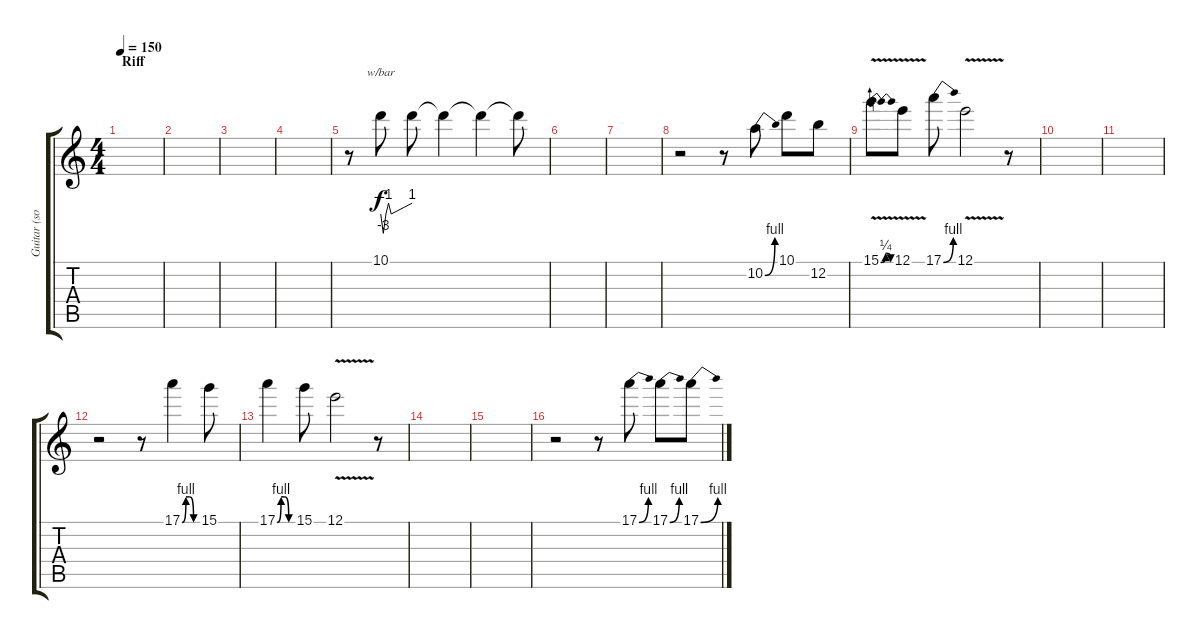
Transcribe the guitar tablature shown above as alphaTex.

\track ("Guitar (solo)" "Guitar (so") {instrument overdrivenguitar}
\staff {score tabs}
\tuning (E4 B3 G3 D3 A2 E2) {hide}
\ts (4 4)
\section ("" "Riff")
\tempo 150
\clef g2
\ks c
|
|
|
|
r.8 10.1.8{tbe (custom default 0 0 5 -12 10 0 15 4 20 0 60 4)} 10.1{t}.8 10.1{t}.4 10.1{t}.4 10.1{t}.8 |
|
|
r.2 r.8 10.2{be (bend 0 0 60 4)}.8 10.1.8 12.2.8 |
15.1{be (bendrelease 0 0 30 1 30 1 60 0) v}.8 12.1{v}.8 17.1{be (bend 0 0 60 4)}.8 12.1{v}.2 r.8 |
|
|
r.2 r.8 17.1{be (custom 0 0 15 4 30 4 45 0 60 0)}.4 15.1.8 |
17.1{be (custom 0 0 15 4 30 4 45 0 60 0)}.4 15.1.8 12.1{v}.2 r.8 |
|
|
r.2 r.8 17.1{be (bend 0 0 60 4)}.8 17.1{be (bend 0 0 60 4)}.8 17.1{be (bend 0 0 60 4)}.8
